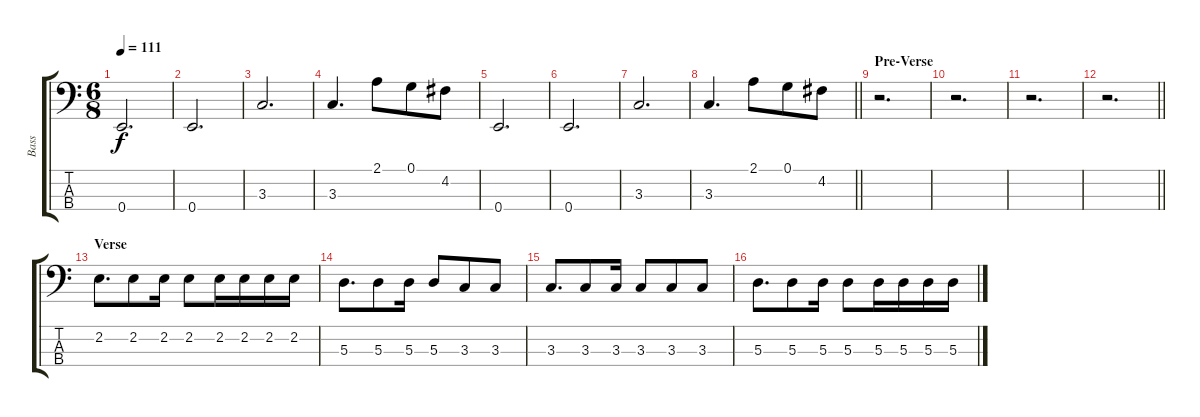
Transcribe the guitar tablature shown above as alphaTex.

\track ("Bass" "Bass") {instrument electricbassfinger}
\staff {score tabs}
\tuning (G2 D2 A1 E1) {hide}
\ts (6 8)
\tempo 111
\clef f4
\ks c
0.4.2{d dy f} |
0.4.2{d} |
3.3.2{d} |
3.3.4{d} 2.1.8 0.1.8 4.2.8 |
0.4.2{d} |
0.4.2{d} |
3.3.2{d} |
\barLineRight lightlight
3.3.4{d} 2.1.8 0.1.8 4.2.8 |
\section ("" "Pre-Verse")
r.2{d} |
r.2{d} |
r.2{d} |
\barLineRight lightlight
r.2{d} |
\section ("" "Verse")
2.2.8{d} 2.2.8 2.2.16 2.2.8 2.2.16 2.2.16 2.2.16 2.2.16 |
5.3.8{d} 5.3.8 5.3.16 5.3.8 3.3.8 3.3.8 |
3.3.8{d} 3.3.8 3.3.16 3.3.8 3.3.8 3.3.8 |
5.3.8{d} 5.3.8 5.3.16 5.3.8 5.3.16 5.3.16 5.3.16 5.3.16
